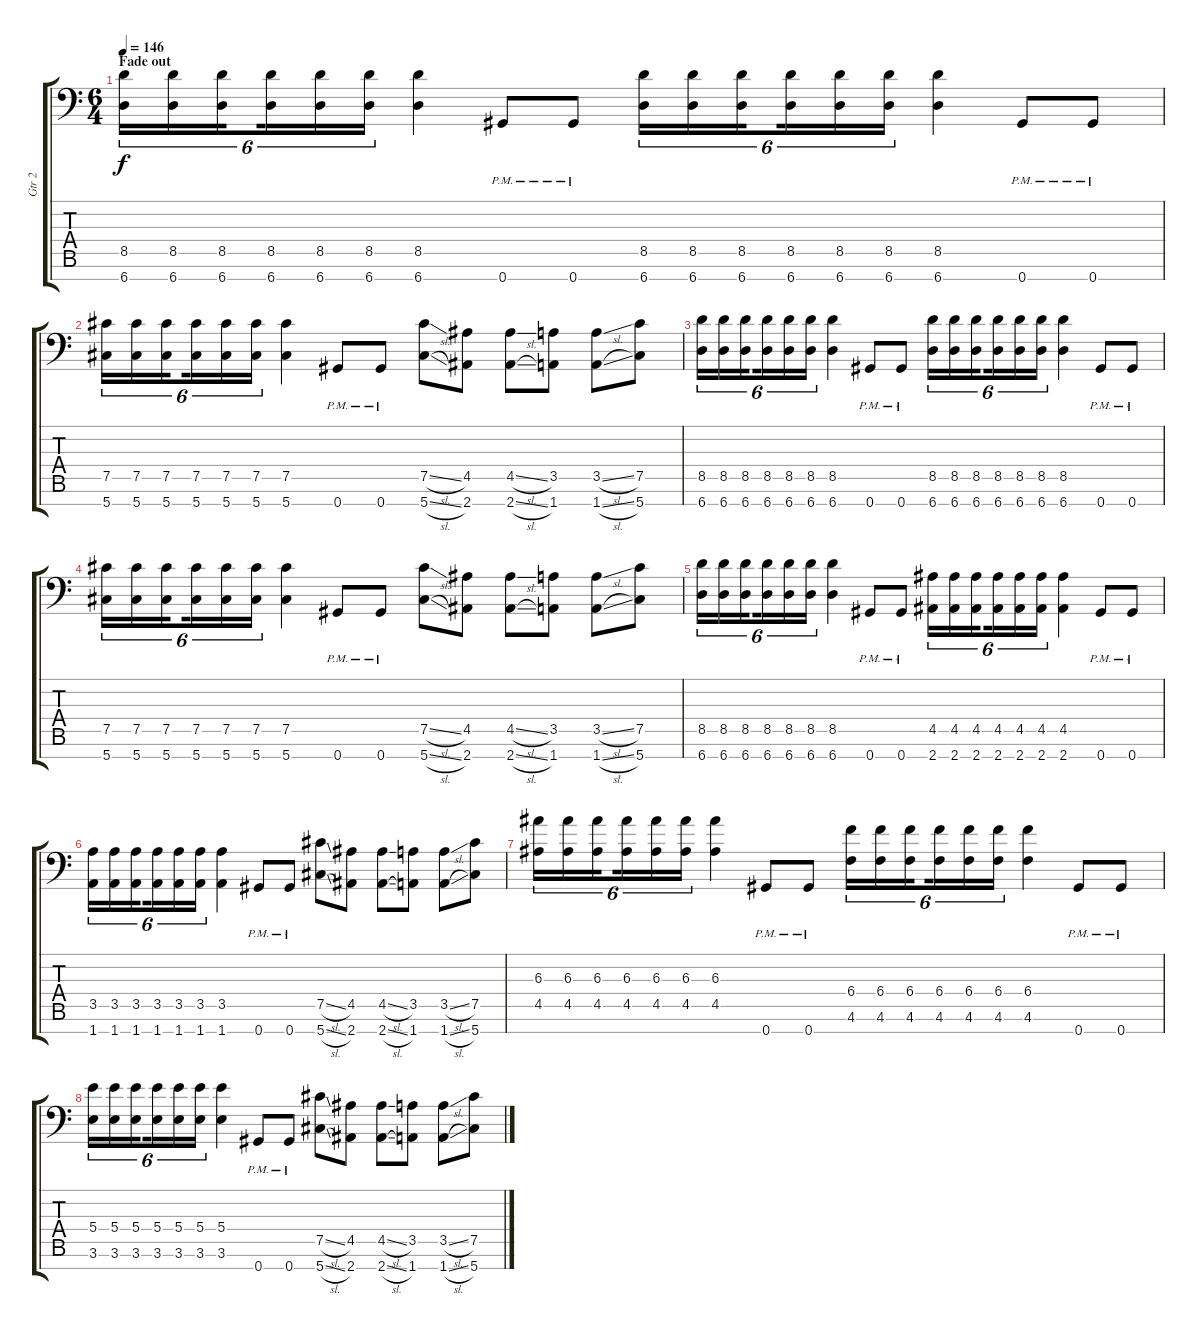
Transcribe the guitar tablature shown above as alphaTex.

\track ("Gtr 2" "Gtr 2") {instrument distortionguitar}
\staff {score tabs}
\tuning (Db4 Ab3 E3 B2 Gb2 Db2 Ab1) {hide}
\ts (6 4)
\section ("" "Fade out")
\tempo 146
\clef f4
\ks c
(8.5 6.7).16{tu (6 4) dy f} (8.5 6.7).16{tu (6 4)} (8.5 6.7).16{tu (6 4) beam splitsecondary} (8.5 6.7).16{tu (6 4)} (8.5 6.7).16{tu (6 4)} (8.5 6.7).16{tu (6 4)} (8.5 6.7).4 0.7{pm}.8 0.7{pm}.8 (8.5 6.7).16{tu (6 4)} (8.5 6.7).16{tu (6 4)} (8.5 6.7).16{tu (6 4) beam splitsecondary} (8.5 6.7).16{tu (6 4)} (8.5 6.7).16{tu (6 4)} (8.5 6.7).16{tu (6 4)} (8.5 6.7).4 0.7{pm}.8 0.7{pm}.8 |
(7.5 5.7).16{tu (6 4)} (7.5 5.7).16{tu (6 4)} (7.5 5.7).16{tu (6 4) beam splitsecondary} (7.5 5.7).16{tu (6 4)} (7.5 5.7).16{tu (6 4)} (7.5 5.7).16{tu (6 4)} (7.5 5.7).4 0.7{pm}.8 0.7{pm}.8 (7.5{sl} 5.7{sl}).8 (4.5 2.7).8 (4.5{sl} 2.7{sl}).8 (3.5 1.7).8 (3.5{sl} 1.7{sl}).8 (7.5 5.7).8 |
(8.5 6.7).16{tu (6 4)} (8.5 6.7).16{tu (6 4)} (8.5 6.7).16{tu (6 4) beam splitsecondary} (8.5 6.7).16{tu (6 4)} (8.5 6.7).16{tu (6 4)} (8.5 6.7).16{tu (6 4)} (8.5 6.7).4 0.7{pm}.8 0.7{pm}.8 (8.5 6.7).16{tu (6 4)} (8.5 6.7).16{tu (6 4)} (8.5 6.7).16{tu (6 4) beam splitsecondary} (8.5 6.7).16{tu (6 4)} (8.5 6.7).16{tu (6 4)} (8.5 6.7).16{tu (6 4)} (8.5 6.7).4 0.7{pm}.8 0.7{pm}.8 |
(7.5 5.7).16{tu (6 4)} (7.5 5.7).16{tu (6 4)} (7.5 5.7).16{tu (6 4) beam splitsecondary} (7.5 5.7).16{tu (6 4)} (7.5 5.7).16{tu (6 4)} (7.5 5.7).16{tu (6 4)} (7.5 5.7).4 0.7{pm}.8 0.7{pm}.8 (7.5{sl} 5.7{sl}).8 (4.5 2.7).8 (4.5{sl} 2.7{sl}).8 (3.5 1.7).8 (3.5{sl} 1.7{sl}).8 (7.5 5.7).8 |
(8.5 6.7).16{tu (6 4)} (8.5 6.7).16{tu (6 4)} (8.5 6.7).16{tu (6 4) beam splitsecondary} (8.5 6.7).16{tu (6 4)} (8.5 6.7).16{tu (6 4)} (8.5 6.7).16{tu (6 4)} (8.5 6.7).4 0.7{pm}.8 0.7{pm}.8 (4.5 2.7).16{tu (6 4)} (4.5 2.7).16{tu (6 4)} (4.5 2.7).16{tu (6 4) beam splitsecondary} (4.5 2.7).16{tu (6 4)} (4.5 2.7).16{tu (6 4)} (4.5 2.7).16{tu (6 4)} (4.5 2.7).4 0.7{pm}.8 0.7{pm}.8 |
(3.5 1.7).16{tu (6 4)} (3.5 1.7).16{tu (6 4)} (3.5 1.7).16{tu (6 4) beam splitsecondary} (3.5 1.7).16{tu (6 4)} (3.5 1.7).16{tu (6 4)} (3.5 1.7).16{tu (6 4)} (3.5 1.7).4 0.7{pm}.8 0.7{pm}.8 (7.5{sl} 5.7{sl}).8 (4.5 2.7).8 (4.5{sl} 2.7{sl}).8 (3.5 1.7).8 (3.5{sl} 1.7{sl}).8 (7.5 5.7).8 |
(6.3 4.5).16{tu (6 4)} (6.3 4.5).16{tu (6 4)} (6.3 4.5).16{tu (6 4) beam splitsecondary} (6.3 4.5).16{tu (6 4)} (6.3 4.5).16{tu (6 4)} (6.3 4.5).16{tu (6 4)} (6.3 4.5).4 0.7{pm}.8 0.7{pm}.8 (6.4 4.6).16{tu (6 4)} (6.4 4.6).16{tu (6 4)} (6.4 4.6).16{tu (6 4) beam splitsecondary} (6.4 4.6).16{tu (6 4)} (6.4 4.6).16{tu (6 4)} (6.4 4.6).16{tu (6 4)} (6.4 4.6).4 0.7{pm}.8 0.7{pm}.8 |
(5.4 3.6).16{tu (6 4)} (5.4 3.6).16{tu (6 4)} (5.4 3.6).16{tu (6 4) beam splitsecondary} (5.4 3.6).16{tu (6 4)} (5.4 3.6).16{tu (6 4)} (5.4 3.6).16{tu (6 4)} (5.4 3.6).4 0.7{pm}.8 0.7{pm}.8 (7.5{sl} 5.7{sl}).8 (4.5 2.7).8 (4.5{sl} 2.7{sl}).8 (3.5 1.7).8 (3.5{sl} 1.7{sl}).8 (7.5 5.7).8
